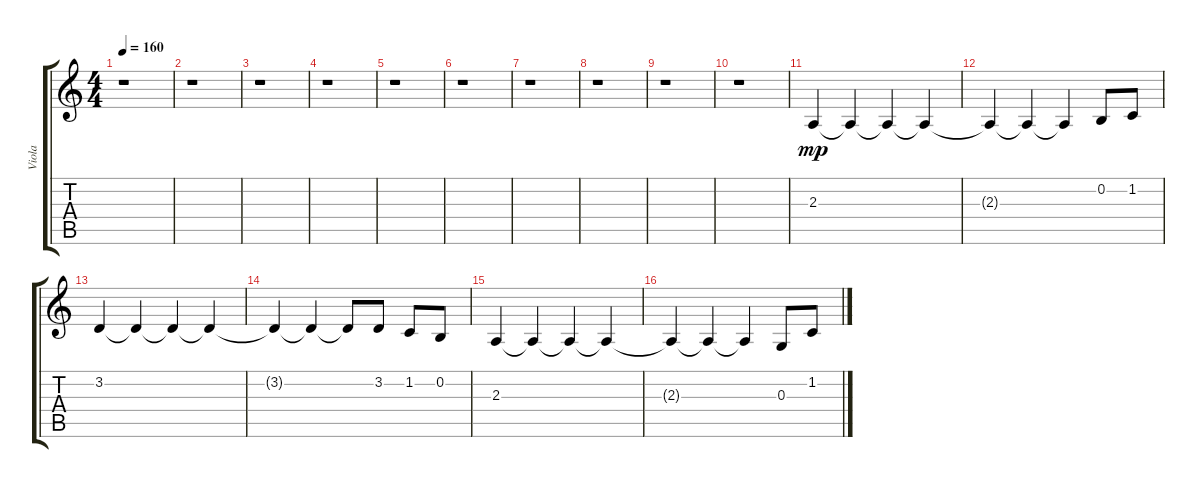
\track ("Viola" "Viola") {instrument viola}
\staff {score tabs}
\tuning (E4 B3 G3 D3 A2 E2) {hide}
\ts (4 4)
\tempo 160
\clef g2
\ks c
r.1{dy f} |
r.1 |
r.1 |
r.1 |
r.1 |
r.1 |
r.1 |
r.1 |
r.1 |
r.1 |
2.3.4{dy mp} 2.3{t}.4 2.3{t}.4 2.3{t}.4 |
2.3{t}.4 2.3{t}.4 2.3{t}.4 0.2.8 1.2.8 |
3.2.4 3.2{t}.4 3.2{t}.4 3.2{t}.4 |
3.2{t}.4 3.2{t}.4 3.2{t}.8 3.2.8 1.2.8 0.2.8 |
2.3.4 2.3{t}.4 2.3{t}.4 2.3{t}.4 |
2.3{t}.4 2.3{t}.4 2.3{t}.4 0.3.8 1.2.8
